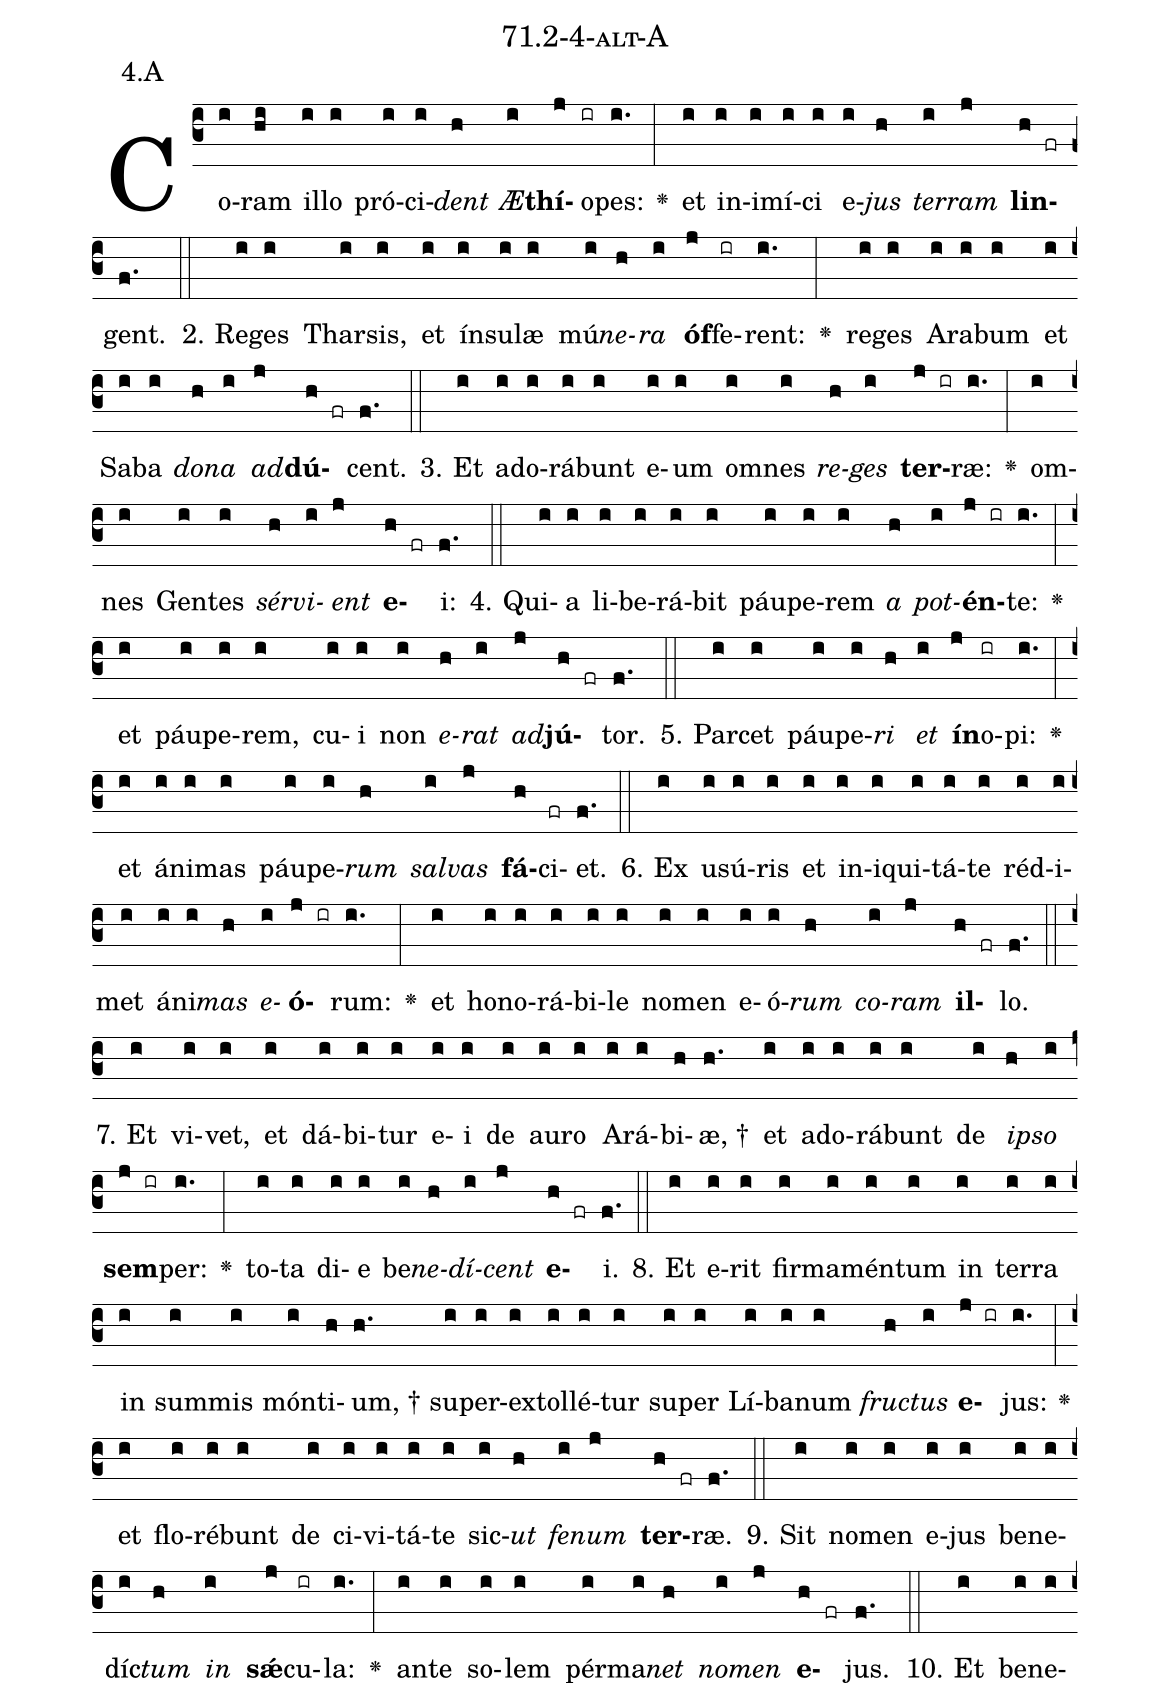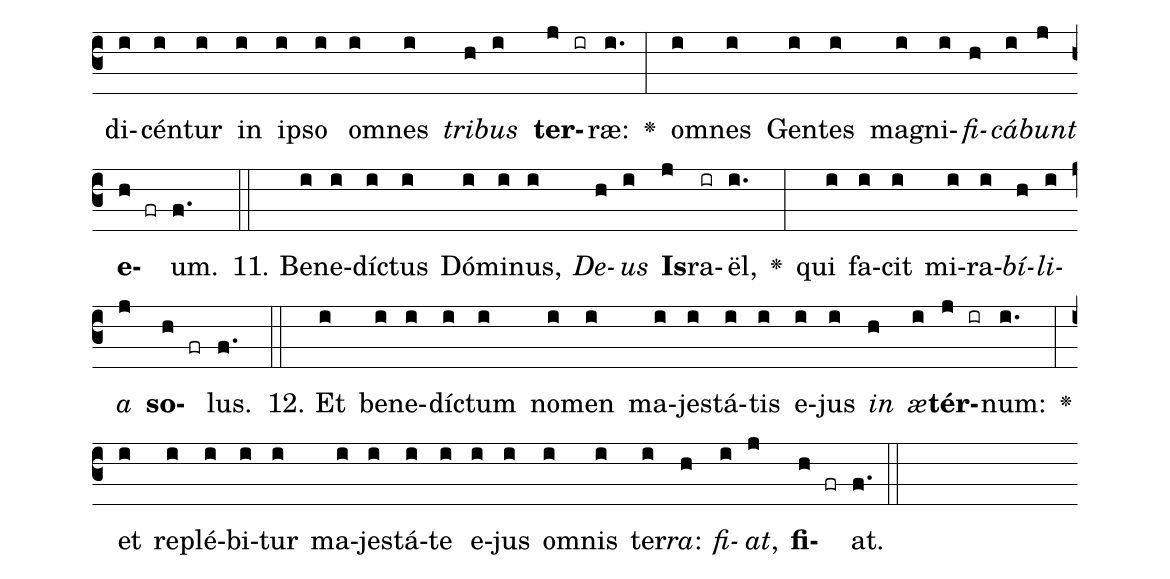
name: 71.2-4-alt-A;
annotation: 4.A;
%%
(c3)Co(i)ram(hi) il(i)lo(i) pró(i)ci(i)<i>dent</i>(h) <i>Æ</i>(i)<b>thí</b>(j)o(ir)pes:(i.) <v>\greheightstar</v>(:) et(i) in(i)i(i)mí(i)ci(i) e(i)<i>jus</i>(h) <i>ter</i>(i)<i>ram</i>(j) <b>lin</b>(h fr)gent.(f.) (::)
2. Re(i)ges(i) Thar(i)sis,(i) et(i) ín(i)su(i)læ(i) mú(i)<i>ne</i>(h)<i>ra</i>(i) <b>óf</b>(j)fe(ir)rent:(i.) <v>\greheightstar</v>(:) re(i)ges(i) A(i)ra(i)bum(i) et(i) Sa(i)ba(i) <i>do</i>(h)<i>na</i>(i) <i>ad</i>(j)<b>dú</b>(h fr)cent.(f.) (::)
3. Et(i) ad(i)o(i)rá(i)bunt(i) e(i)um(i) om(i)nes(i) <i>re</i>(h)<i>ges</i>(i) <b>ter</b>(j ir)ræ:(i.) <v>\greheightstar</v>(:) om(i)nes(i) Gen(i)tes(i) <i>sér</i>(h)<i>vi</i>(i)<i>ent</i>(j) <b>e</b>(h fr)i:(f.) (::)
4. Qui(i)a(i) li(i)be(i)rá(i)bit(i) páu(i)pe(i)rem(i) <i>a</i>(h) <i>pot</i>(i)<b>én</b>(j ir)te:(i.) <v>\greheightstar</v>(:) et(i) páu(i)pe(i)rem,(i) cu(i)i(i) non(i) <i>e</i>(h)<i>rat</i>(i) <i>ad</i>(j)<b>jú</b>(h fr)tor.(f.) (::)
5. Par(i)cet(i) páu(i)pe(i)<i>ri</i>(h) <i>et</i>(i) <b>ín</b>(j)o(ir)pi:(i.) <v>\greheightstar</v>(:) et(i) á(i)ni(i)mas(i) páu(i)pe(i)<i>rum</i>(h) <i>sal</i>(i)<i>vas</i>(j) <b>fá</b>(h)ci(fr)et.(f.) (::)
6. Ex(i) u(i)sú(i)ris(i) et(i) in(i)i(i)qui(i)tá(i)te(i) réd(i)i(i)met(i) á(i)ni(i)<i>mas</i>(h) <i>e</i>(i)<b>ó</b>(j ir)rum:(i.) <v>\greheightstar</v>(:) et(i) ho(i)no(i)rá(i)bi(i)le(i) no(i)men(i) e(i)ó(i)<i>rum</i>(h) <i>co</i>(i)<i>ram</i>(j) <b>il</b>(h fr)lo.(f.) (::)
7. Et(i) vi(i)vet,(i) et(i) dá(i)bi(i)tur(i) e(i)i(i) de(i) au(i)ro(i) A(i)rá(i)bi(h)æ, †(h.) et(i) ad(i)o(i)rá(i)bunt(i) de(i) <i>ip</i>(h)<i>so</i>(i) <b>sem</b>(j ir)per:(i.) <v>\greheightstar</v>(:) to(i)ta(i) di(i)e(i) be(i)<i>ne</i>(h)<i>dí</i>(i)<i>cent</i>(j) <b>e</b>(h fr)i.(f.) (::)
8. Et(i) e(i)rit(i) fir(i)ma(i)mén(i)tum(i) in(i) ter(i)ra(i) in(i) sum(i)mis(i) món(i)ti(h)um, †(h.) su(i)per(i)ex(i)tol(i)lé(i)tur(i) su(i)per(i) Lí(i)ba(i)num(i) <i>fruc</i>(h)<i>tus</i>(i) <b>e</b>(j ir)jus:(i.) <v>\greheightstar</v>(:) et(i) flo(i)ré(i)bunt(i) de(i) ci(i)vi(i)tá(i)te(i) sic(i)<i>ut</i>(h) <i>fe</i>(i)<i>num</i>(j) <b>ter</b>(h fr)ræ.(f.) (::)
9. Sit(i) no(i)men(i) e(i)jus(i) be(i)ne(i)díc(i)<i>tum</i>(h) <i>in</i>(i) <b>sǽ</b>(j)cu(ir)la:(i.) <v>\greheightstar</v>(:) an(i)te(i) so(i)lem(i) pér(i)ma(i)<i>net</i>(h) <i>no</i>(i)<i>men</i>(j) <b>e</b>(h fr)jus.(f.) (::)
10. Et(i) be(i)ne(i)di(i)cén(i)tur(i) in(i) ip(i)so(i) om(i)nes(i) <i>tri</i>(h)<i>bus</i>(i) <b>ter</b>(j ir)ræ:(i.) <v>\greheightstar</v>(:) om(i)nes(i) Gen(i)tes(i) ma(i)gni(i)<i>fi</i>(h)<i>cá</i>(i)<i>bunt</i>(j) <b>e</b>(h fr)um.(f.) (::)
11. Be(i)ne(i)díc(i)tus(i) Dó(i)mi(i)nus,(i) <i>De</i>(h)<i>us</i>(i) <b>Is</b>(j)ra(ir)ël,(i.) <v>\greheightstar</v>(:) qui(i) fa(i)cit(i) mi(i)ra(i)<i>bí</i>(h)<i>li</i>(i)<i>a</i>(j) <b>so</b>(h fr)lus.(f.) (::)
12. Et(i) be(i)ne(i)díc(i)tum(i) no(i)men(i) ma(i)jes(i)tá(i)tis(i) e(i)jus(i) <i>in</i>(h) <i>æ</i>(i)<b>tér</b>(j ir)num:(i.) <v>\greheightstar</v>(:) et(i) re(i)plé(i)bi(i)tur(i) ma(i)jes(i)tá(i)te(i) e(i)jus(i) om(i)nis(i) ter(i)<i>ra</i>:(h) <i>fi</i>(i)<i>at</i>,(j) <b>fi</b>(h fr)at.(f.) (::)
